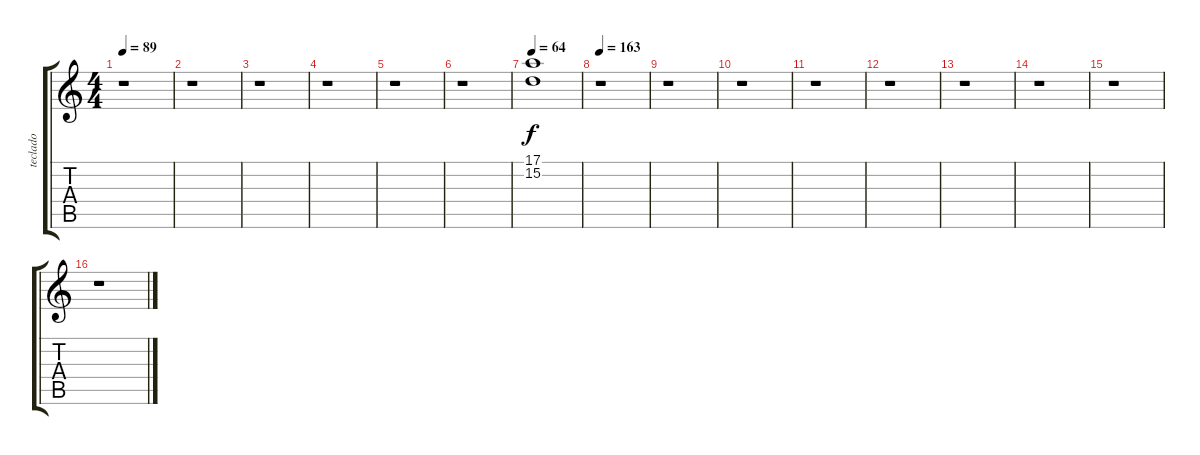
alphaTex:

\track ("teclado" "teclado") {instrument synthstrings1}
\staff {score tabs}
\tuning (E4 B3 G3 D3 A2 E2) {hide}
\ts (4 4)
\tempo 89
\clef g2
\ks c
r.1{dy f} |
r.1 |
r.1 |
r.1 |
r.1 |
r.1 |
\tempo 64
(17.1 15.2).1 |
\tempo 163
r.1 |
r.1 |
r.1 |
r.1 |
r.1 |
r.1 |
r.1 |
r.1 |
r.1
